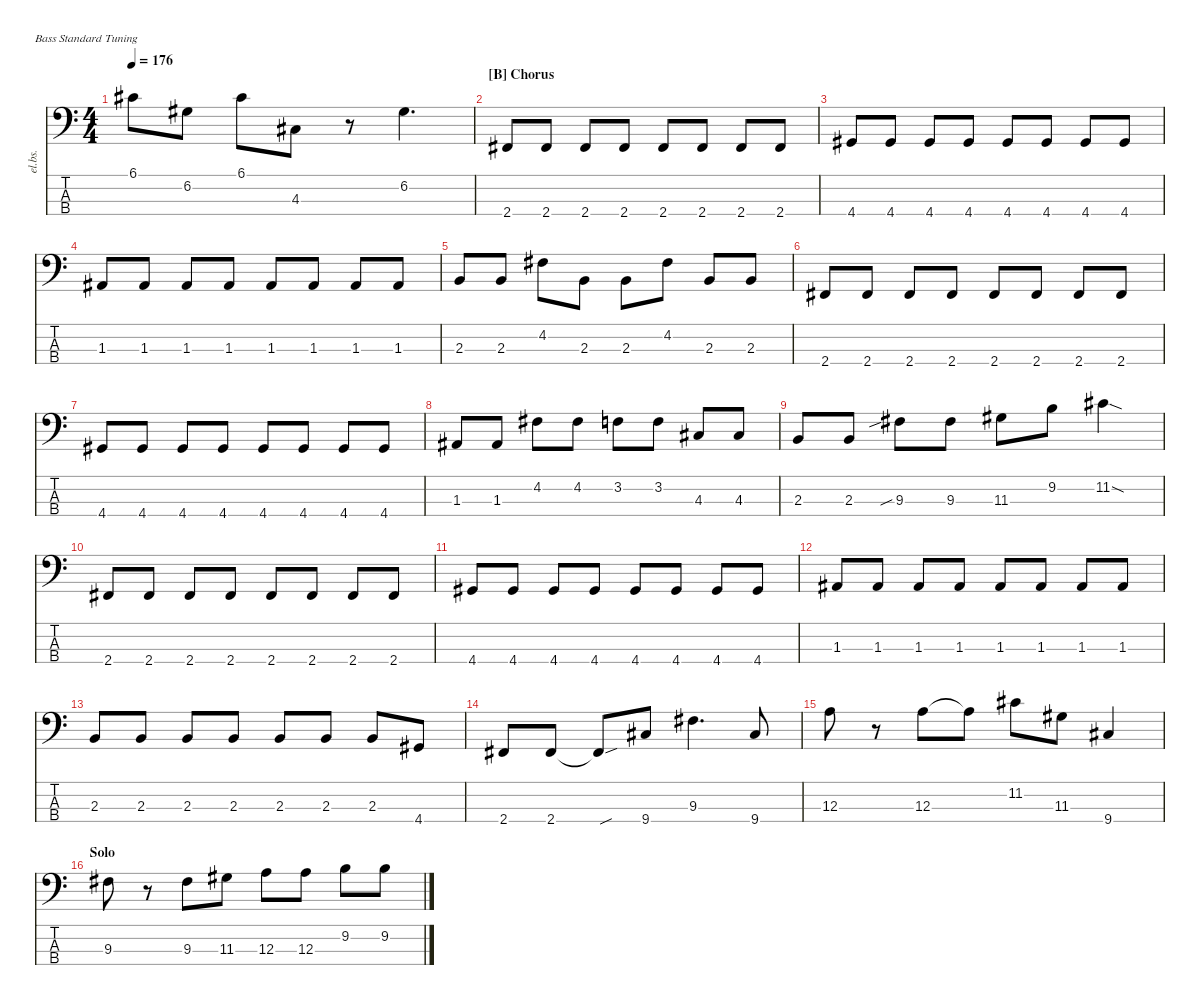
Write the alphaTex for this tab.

\defaultSystemsLayout 4
\hideDynamics
\bracketExtendMode nobrackets
\track ("Electric Bass" "el.bs.") {instrument electricbassfinger}
\staff {score tabs}
\tuning (G2 D2 A1 E1)
\ts (4 4)
\tempo 176
\clef f4
\ks c
6.1{acc #}.8{dy mf} 6.2{acc #}.8 6.1{acc #}.8 4.3{acc #}.8 r.8 6.2{acc #}.4{d} |
\section ("B" "Chorus")
2.4{acc #}.8 2.4{acc #}.8 2.4{acc #}.8 2.4{acc #}.8 2.4{acc #}.8 2.4{acc #}.8 2.4{acc #}.8 2.4{acc #}.8 |
4.4{acc #}.8 4.4{acc #}.8 4.4{acc #}.8 4.4{acc #}.8 4.4{acc #}.8 4.4{acc #}.8 4.4{acc #}.8 4.4{acc #}.8 |
1.3{acc #}.8 1.3{acc #}.8 1.3{acc #}.8 1.3{acc #}.8 1.3{acc #}.8 1.3{acc #}.8 1.3{acc #}.8 1.3{acc #}.8 |
2.3.8 2.3.8 4.2{acc #}.8 2.3.8 2.3.8 4.2{acc #}.8 2.3.8 2.3.8 |
2.4{acc #}.8 2.4{acc #}.8 2.4{acc #}.8 2.4{acc #}.8 2.4{acc #}.8 2.4{acc #}.8 2.4{acc #}.8 2.4{acc #}.8 |
4.4{acc #}.8 4.4{acc #}.8 4.4{acc #}.8 4.4{acc #}.8 4.4{acc #}.8 4.4{acc #}.8 4.4{acc #}.8 4.4{acc #}.8 |
1.3{acc #}.8 1.3{acc #}.8 4.2{acc #}.8 4.2{acc #}.8 3.2.8 3.2.8 4.3{acc #}.8 4.3{acc #}.8 |
2.3.8 2.3.8 9.3{sib acc #}.8 9.3{acc #}.8 11.3{acc #}.8 9.2.8 11.2{sod acc #}.4 |
2.4{acc #}.8 2.4{acc #}.8 2.4{acc #}.8 2.4{acc #}.8 2.4{acc #}.8 2.4{acc #}.8 2.4{acc #}.8 2.4{acc #}.8 |
4.4{acc #}.8 4.4{acc #}.8 4.4{acc #}.8 4.4{acc #}.8 4.4{acc #}.8 4.4{acc #}.8 4.4{acc #}.8 4.4{acc #}.8 |
1.3{acc #}.8 1.3{acc #}.8 1.3{acc #}.8 1.3{acc #}.8 1.3{acc #}.8 1.3{acc #}.8 1.3{acc #}.8 1.3{acc #}.8 |
2.3.8 2.3.8 2.3.8 2.3.8 2.3.8 2.3.8 2.3.8 4.4{acc #}.8 |
2.4{acc #}.8 2.4{acc #}.8 2.4{sou t acc #}.8 9.4{acc #}.8 9.3{acc #}.4{d} 9.4{acc #}.8 |
12.3.8 r.8 12.3.8 12.3{t}.8 11.2{acc #}.8 11.3{acc #}.8 9.4{acc #}.4 |
\section ("" "Solo")
9.3{acc #}.8 r.8 9.3{acc #}.8 11.3{acc #}.8 12.3.8 12.3.8 9.2.8 9.2.8
